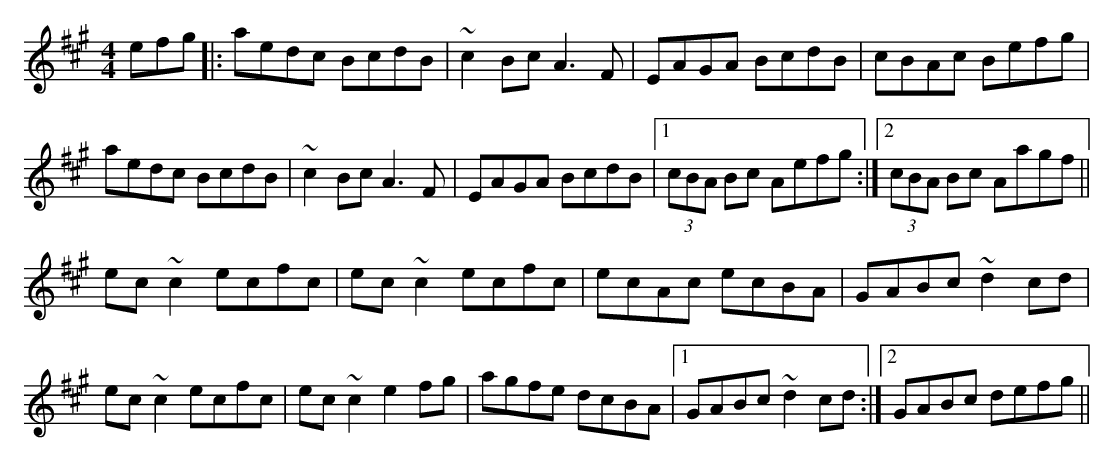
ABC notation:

X:1
M:4/4
K:A
efg|:aedc BcdB|~c2 Bc A3 F|EAGA BcdB|cBAc Befg|
aedc BcdB|~c2 Bc A3 F|EAGA BcdB|1 (3cBA Bc Aefg:|2 (3cBA Bc Aagf||
ec ~c2 ecfc|ec ~c2 ecfc|ecAc ecBA|GABc ~d2 cd|
ec ~c2 ecfc|ec ~c2 e2 fg|agfe dcBA|1 GABc ~d2 cd:|2 GABc defg||
